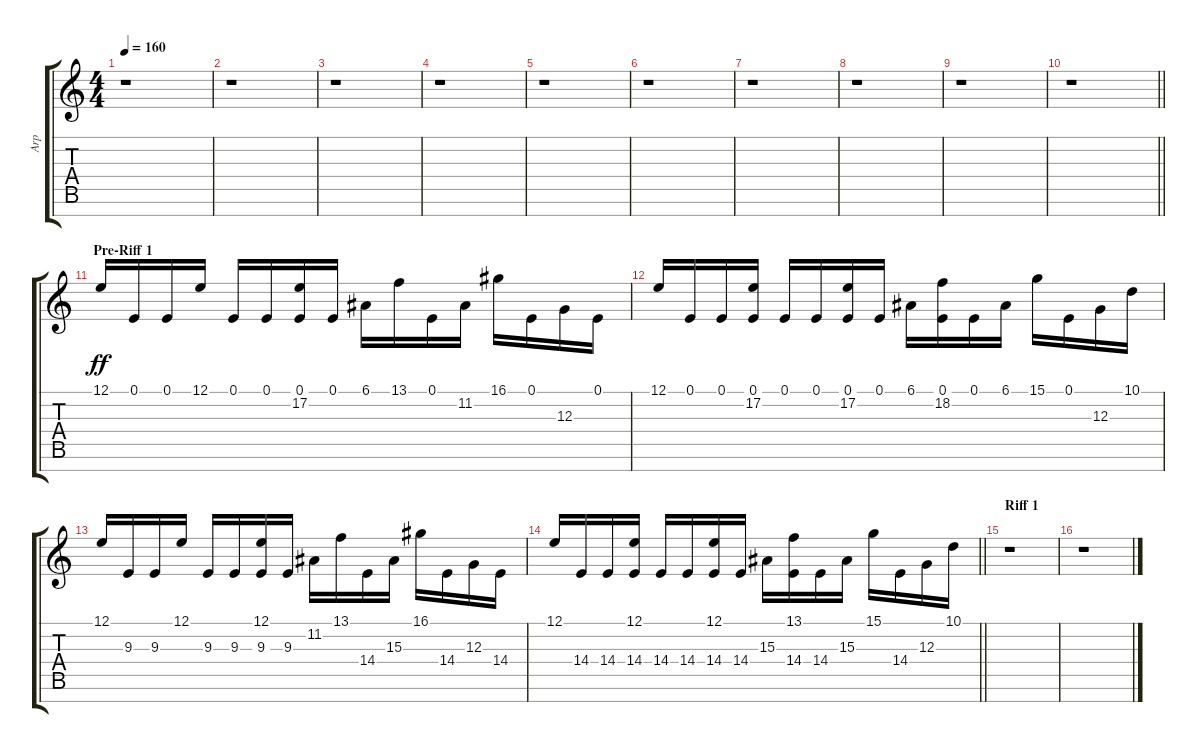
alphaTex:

\track ("Arp" "Arp") {instrument pad2warm}
\staff {score tabs}
\tuning (E4 B3 G3 D3 A2 E2 B1) {hide}
\ts (4 4)
\tempo 160
\clef g2
\ks c
r.1{dy ff} |
r.1 |
r.1 |
r.1 |
r.1 |
r.1 |
r.1 |
r.1 |
r.1 |
\barLineRight lightlight
r.1 |
\section ("" "Pre-Riff 1")
12.1.16 0.1.16 0.1.16 12.1.16 0.1.16 0.1.16 (0.1 17.2).16 0.1.16 6.1.16 13.1.16 0.1.16 11.2.16 16.1.16 0.1.16 12.3.16 0.1.16 |
12.1.16 0.1.16 0.1.16 (0.1 17.2).16 0.1.16 0.1.16 (0.1 17.2).16 0.1.16 6.1.16 (0.1 18.2).16 0.1.16 6.1.16 15.1.16 0.1.16 12.3.16 10.1.16 |
12.1.16 9.3.16 9.3.16 12.1.16 9.3.16 9.3.16 (12.1 9.3).16 9.3.16 11.2.16 13.1.16 14.4.16 15.3.16 16.1.16 14.4.16 12.3.16 14.4.16 |
\barLineRight lightlight
12.1.16 14.4.16 14.4.16 (12.1 14.4).16 14.4.16 14.4.16 (12.1 14.4).16 14.4.16 15.3.16 (13.1 14.4).16 14.4.16 15.3.16 15.1.16 14.4.16 12.3.16 10.1.16 |
\section ("" "Riff 1")
r.1 |
r.1
